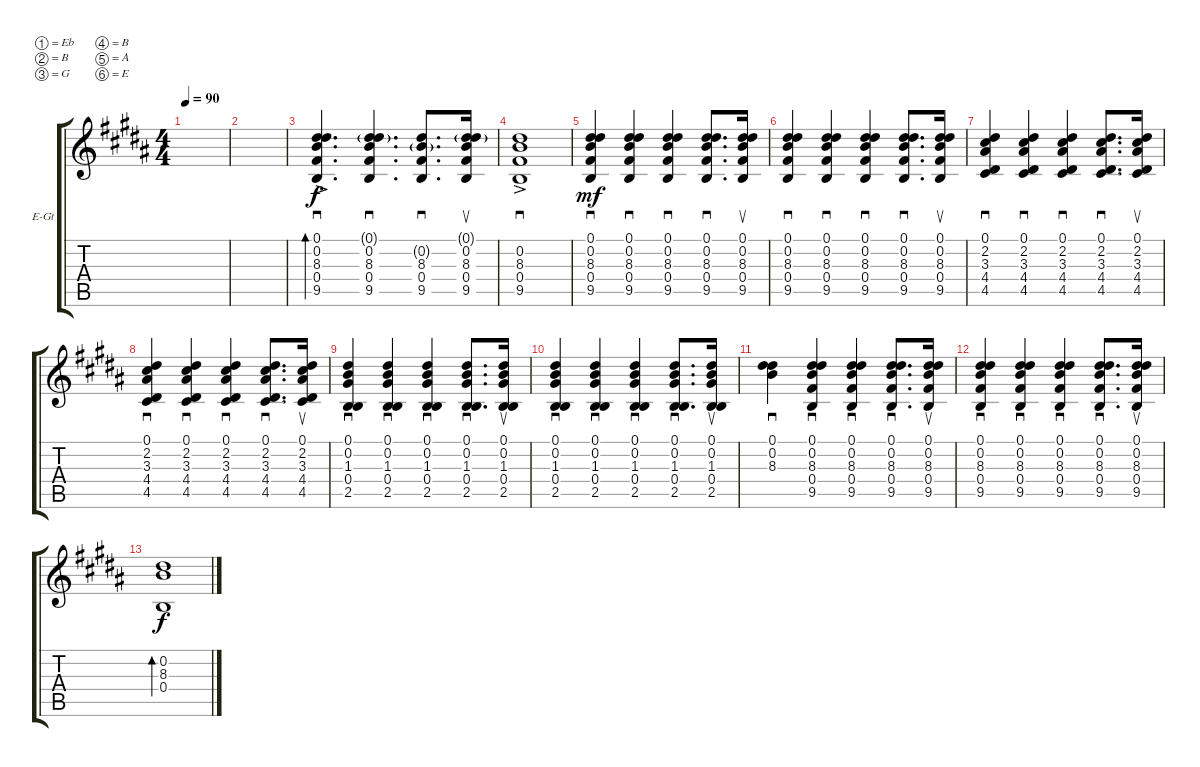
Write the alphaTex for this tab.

\defaultSystemsLayout 4
\bracketExtendMode groupsimilarinstruments
\firstSystemTrackNameOrientation horizontal
\otherSystemsTrackNameOrientation horizontal
\track ("Electric Guitar" "E-Gt") {instrument electricguitarclean}
\staff {score tabs}
\tuning (Eb4 B3 G3 B2 A2 E2)
\ts (4 4)
\tempo 90
\clef g2
\ks b
|
|
(9.5 0.4 8.3 0.2{ac} 0.1).4{d sd bd 154} (9.5 0.4 8.3 0.2 0.1{g}).4{d sd} (9.5 0.4 8.3 0.2{g}).8{d sd} (9.5 0.4 8.3 0.2 0.1{g}).16{su} |
(9.5 0.4 8.3 0.2{ac}).1{sd} |
(8.3 0.2 0.1 9.5 0.4).4{sd dy mf} (9.5 0.4 8.3 0.2 0.1).4{sd} (9.5 0.4 8.3 0.2 0.1).4{sd} (9.5 0.4 8.3 0.2 0.1).8{d sd} (9.5 0.4 8.3 0.2 0.1).16{su} |
(8.3 0.2 0.1 0.4 9.5).4{sd} (9.5 0.4 8.3 0.2 0.1).4{sd} (9.5 0.4 8.3 0.2 0.1).4{sd} (9.5 0.4 8.3 0.2 0.1).8{d sd} (9.5 0.4 8.3 0.2 0.1).16{su} |
(4.5 4.4 3.3 2.2 0.1).4{sd} (4.5 4.4 3.3 2.2 0.1).4{sd} (4.5 4.4 3.3 2.2 0.1).4{sd} (4.5 4.4 3.3 2.2 0.1).8{d sd} (4.5 4.4 3.3 2.2 0.1).16{su} |
(4.5 4.4 3.3 2.2 0.1).4{sd} (4.5 4.4 3.3 2.2 0.1).4{sd} (4.5 4.4 3.3 2.2 0.1).4{sd} (4.5 4.4 3.3 2.2 0.1).8{d sd} (4.5 4.4 3.3 2.2 0.1).16{su} |
(2.5 0.4 1.3 0.2 0.1).4{sd} (2.5 0.4 1.3 0.2 0.1).4{sd} (2.5 0.4 1.3 0.2 0.1).4{sd} (2.5 0.4 1.3 0.2 0.1).8{d sd} (2.5 0.4 1.3 0.2 0.1).16{su} |
(2.5 0.4 1.3 0.2 0.1).4{sd} (2.5 0.4 1.3 0.2 0.1).4{sd} (2.5 0.4 1.3 0.2 0.1).4{sd} (2.5 0.4 1.3 0.2 0.1).8{d sd} (2.5 0.4 1.3 0.2 0.1).16{su} |
(8.3 0.2 0.1).4{sd} (9.5 0.4 8.3 0.2 0.1).4{sd} (9.5 0.4 8.3 0.2 0.1).4{sd} (9.5 0.4 8.3 0.2 0.1).8{d sd} (9.5 0.4 8.3 0.2 0.1).16{su} |
(8.3 0.2 0.1 0.4 9.5).4{sd} (9.5 0.4 8.3 0.2 0.1).4{sd} (9.5 0.4 8.3 0.2 0.1).4{sd} (9.5 0.4 8.3 0.2 0.1).8{d sd} (9.5 0.4 8.3 0.2 0.1).16{su} |
(8.3 0.2 0.4).1{bd 237 dy f}
